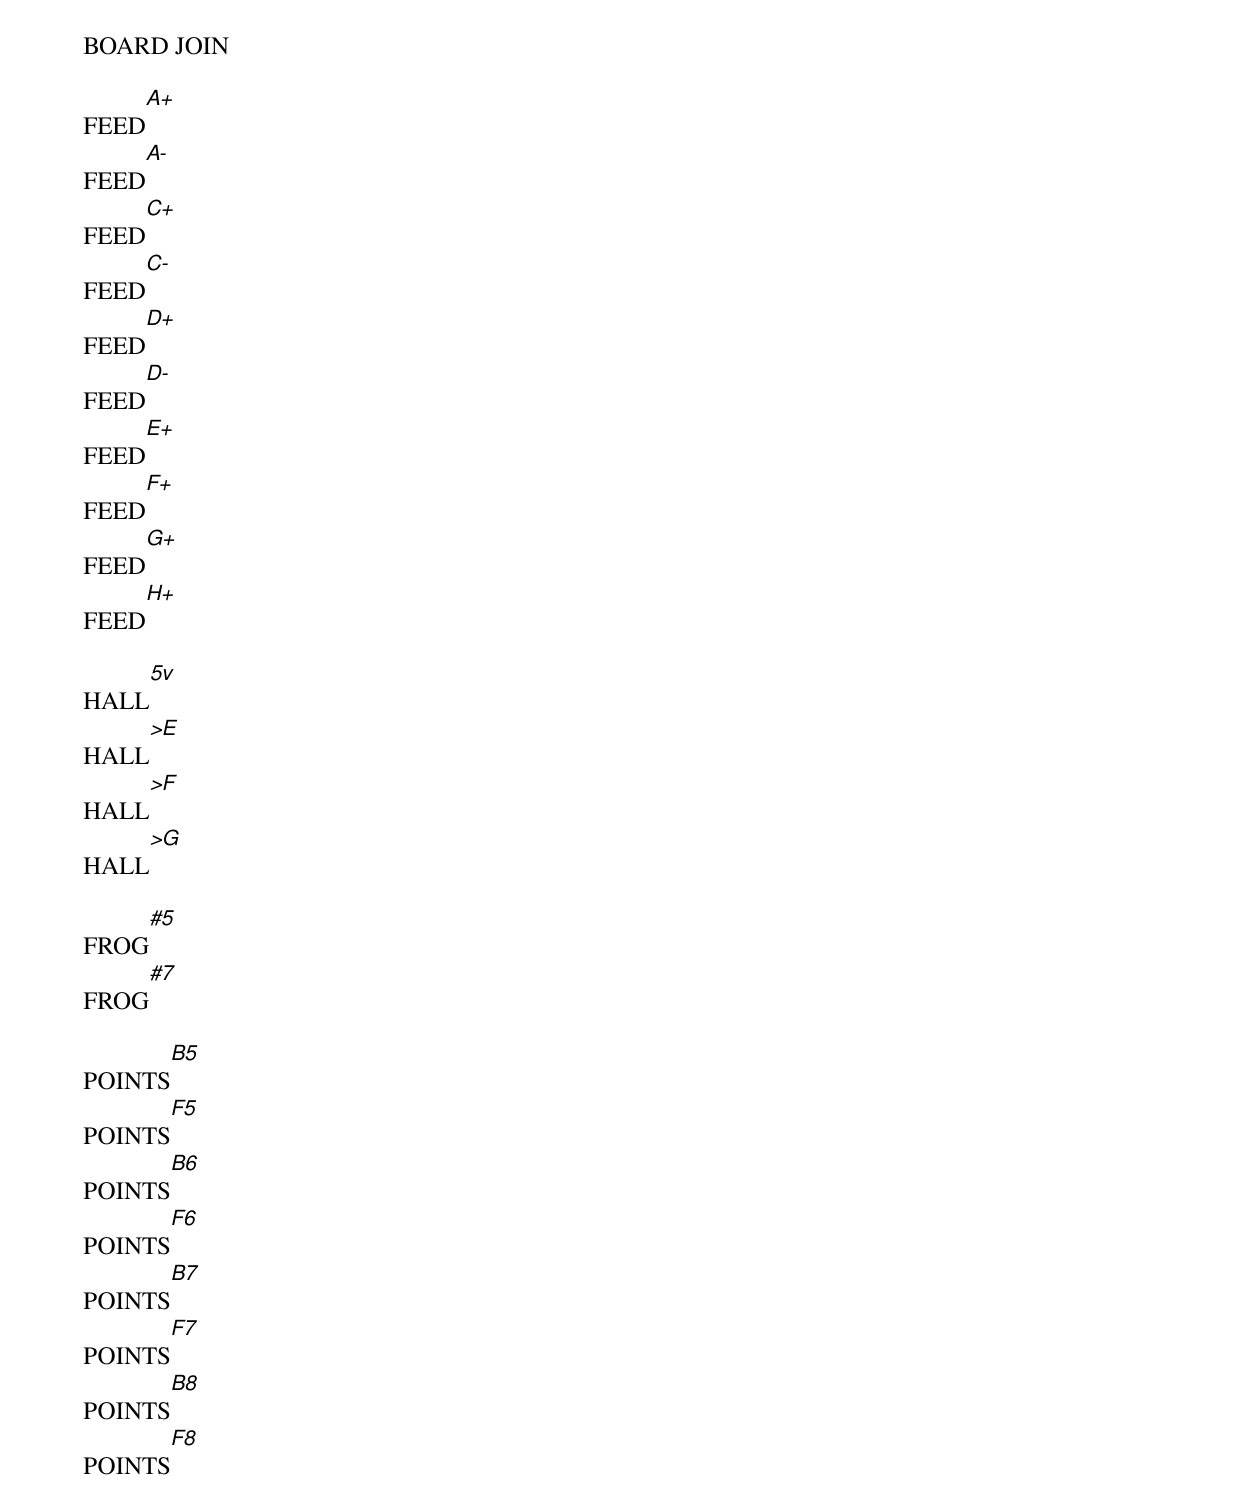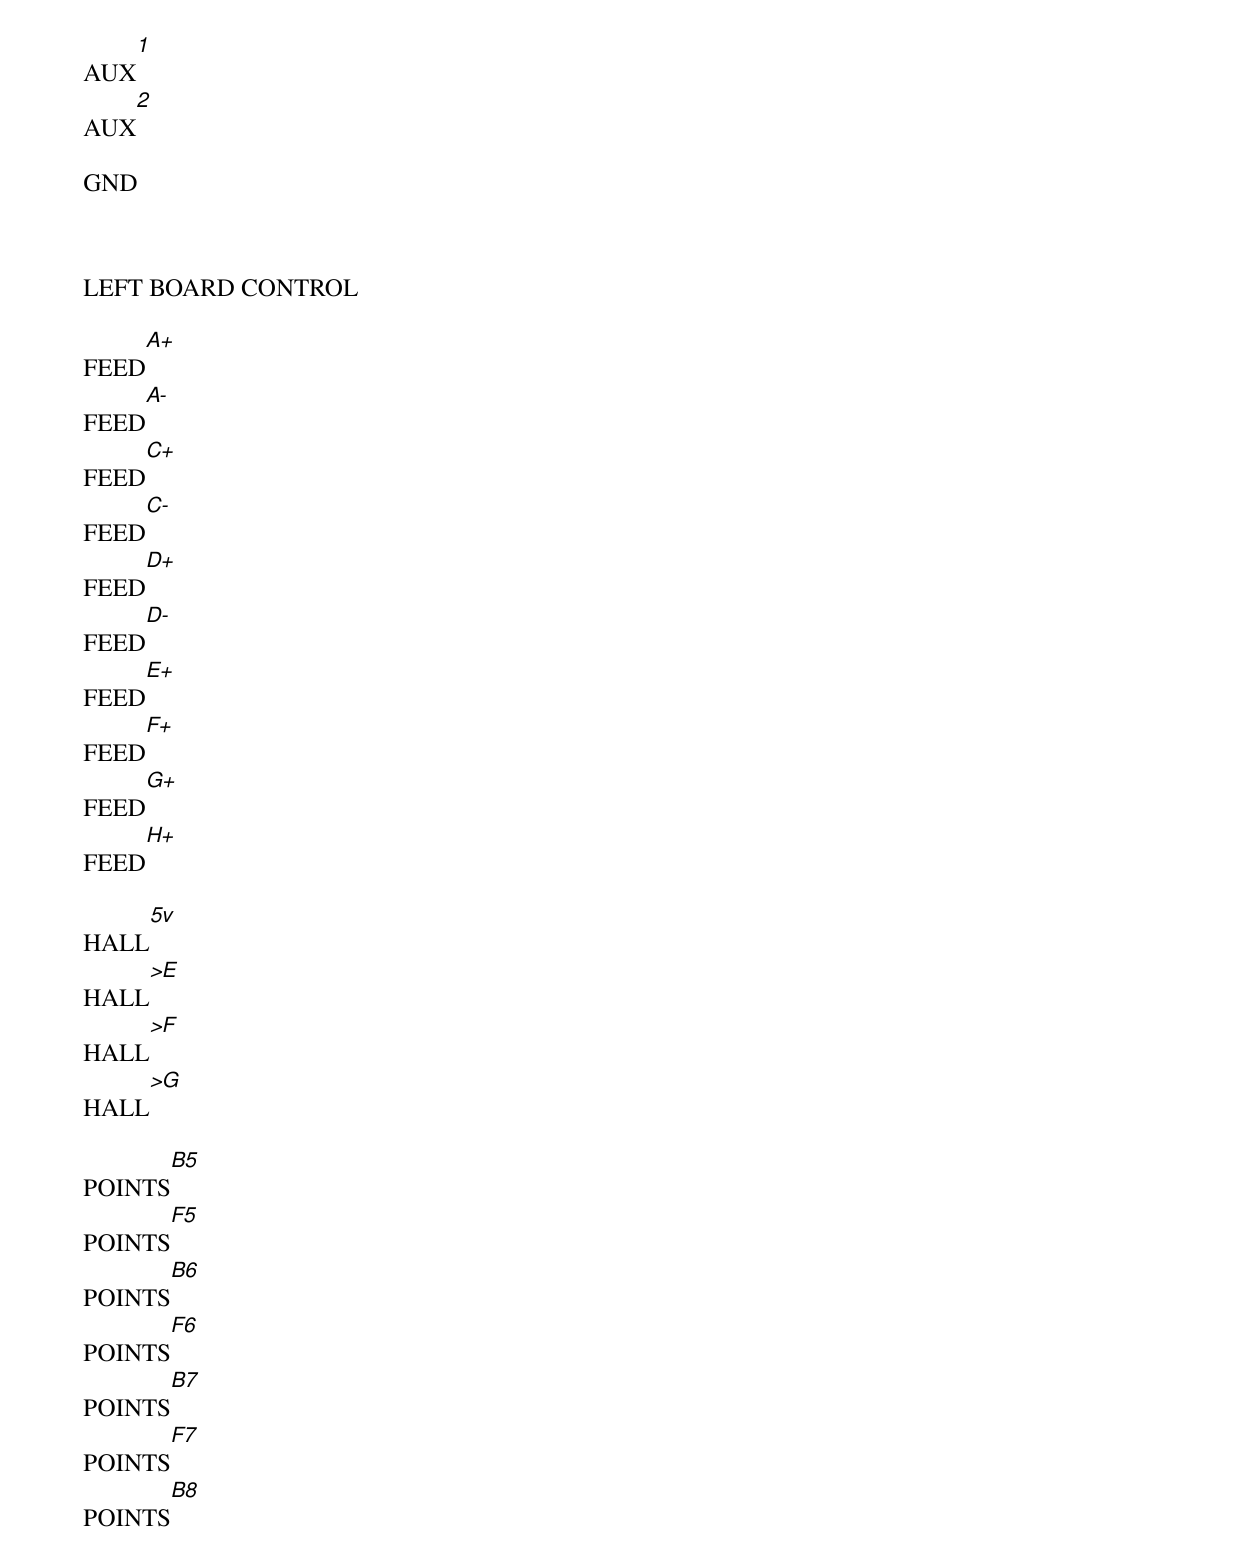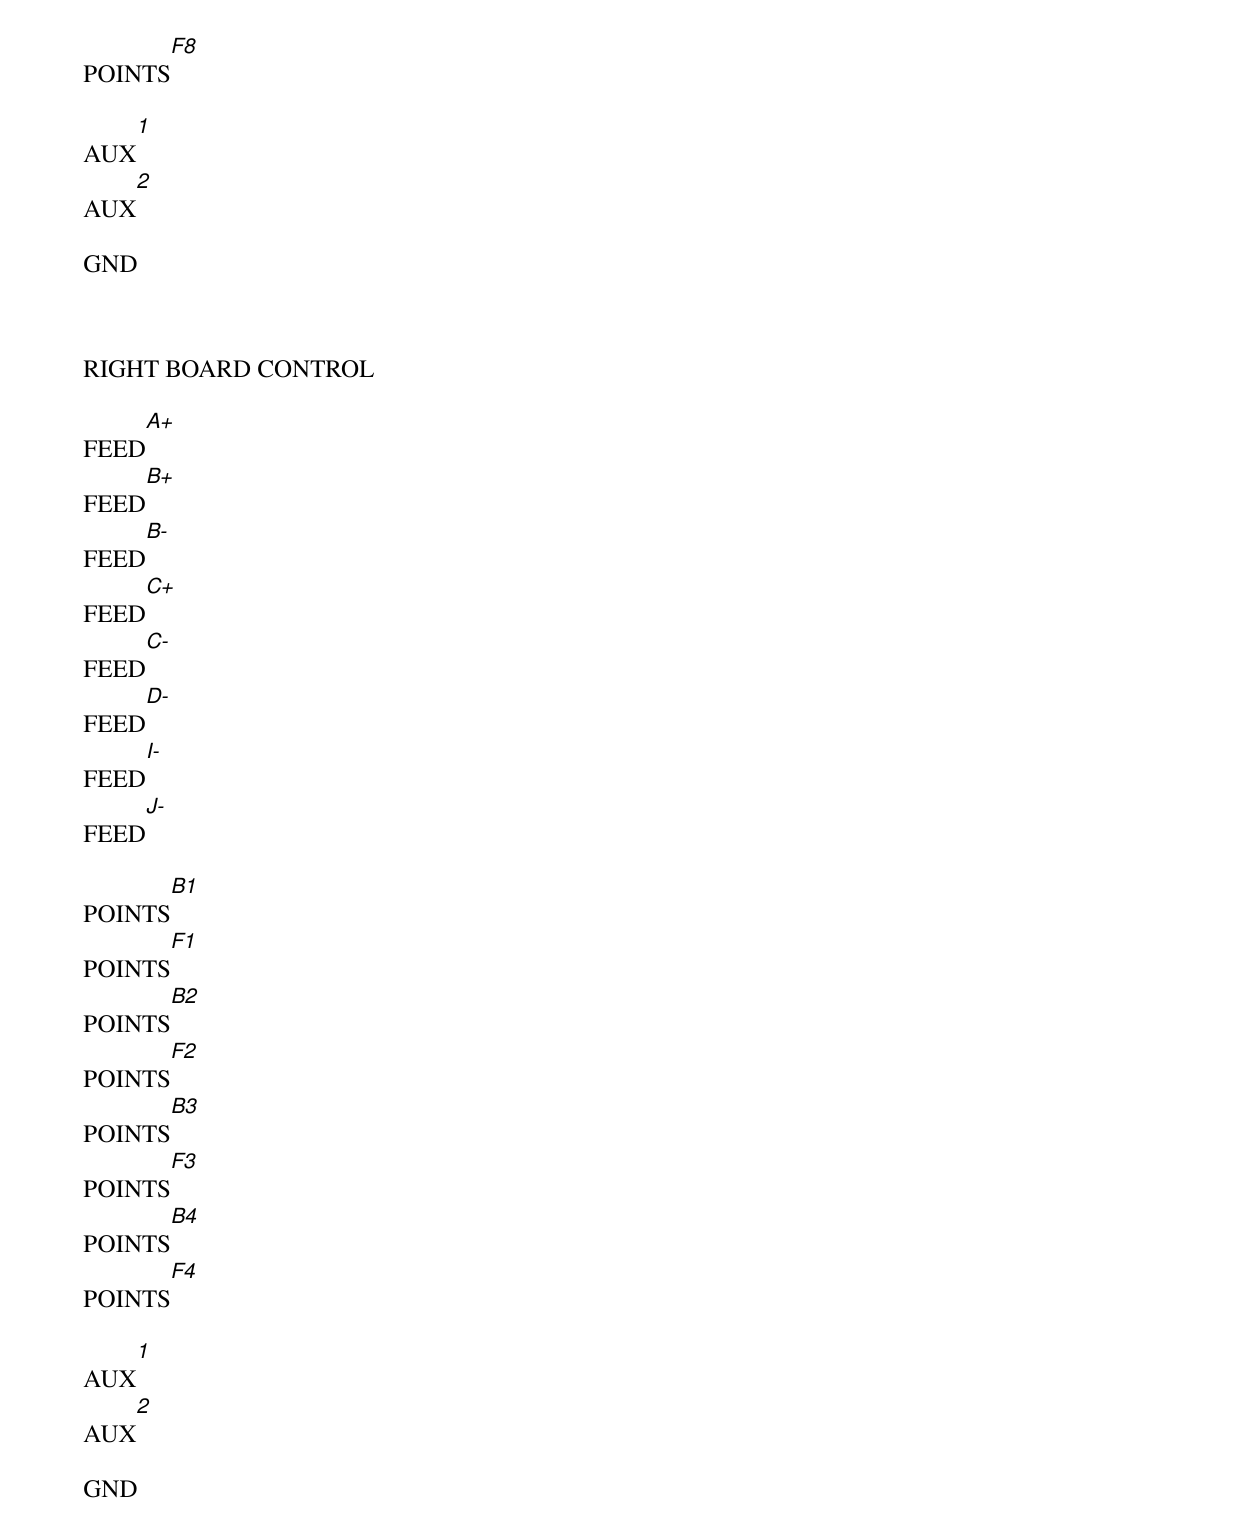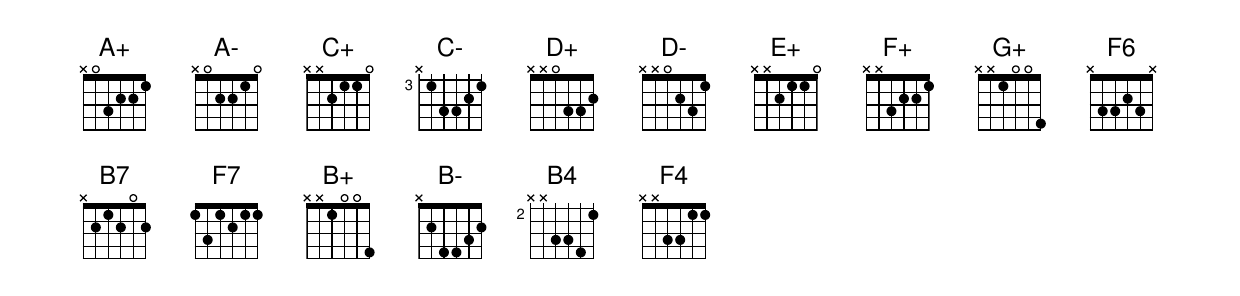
BOARD JOIN

FEED[A+]
FEED[A-]
FEED[C+]
FEED[C-]
FEED[D+]
FEED[D-]
FEED[E+]
FEED[F+]
FEED[G+]
FEED[H+]

HALL[5v]
HALL[>E]
HALL[>F]
HALL[>G]

FROG[#5]
FROG[#7]

POINTS[B5]
POINTS[F5]
POINTS[B6]
POINTS[F6]
POINTS[B7]
POINTS[F7]
POINTS[B8]
POINTS[F8]

AUX[1]
AUX[2]

GND



LEFT BOARD CONTROL

FEED[A+]
FEED[A-]
FEED[C+]
FEED[C-]
FEED[D+]
FEED[D-]
FEED[E+]
FEED[F+]
FEED[G+]
FEED[H+]

HALL[5v]
HALL[>E]
HALL[>F]
HALL[>G]

POINTS[B5]
POINTS[F5]
POINTS[B6]
POINTS[F6]
POINTS[B7]
POINTS[F7]
POINTS[B8]
POINTS[F8]

AUX[1]
AUX[2]

GND



RIGHT BOARD CONTROL

FEED[A+]
FEED[B+]
FEED[B-]
FEED[C+]
FEED[C-]
FEED[D-]
FEED[I-]
FEED[J-]

POINTS[B1]
POINTS[F1]
POINTS[B2]
POINTS[F2]
POINTS[B3]
POINTS[F3]
POINTS[B4]
POINTS[F4]

AUX[1]
AUX[2]

GND
